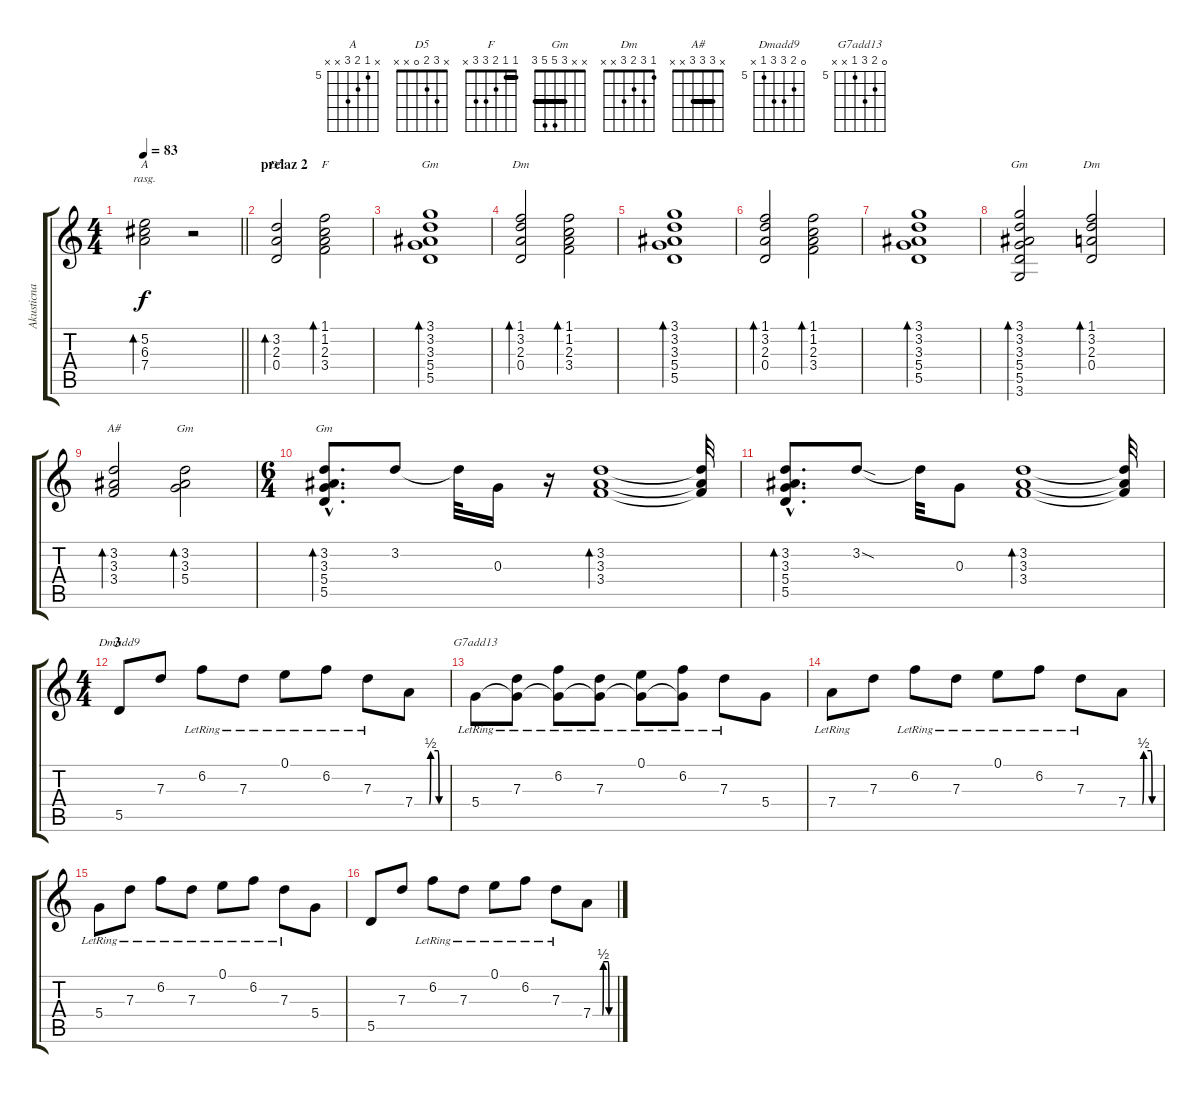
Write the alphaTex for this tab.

\track ("Akusticna gitara" "Akusticna ") {instrument acousticguitarsteel}
\staff {score tabs}
\tuning (E4 B3 G3 D3 A2 E2) {hide}
\chord ("A" x 5 6 7 x x) {firstfret 5}
\chord ("D5" x 3 2 0 x x)
\chord ("F" 1 1 2 3 3 x) {barre 1}
\chord ("Gm" 3 3 3 5 5 x) {barre 3}
\chord ("Dm" 1 3 2 0 x x)
\chord ("Gm" 3 3 3 5 5 3) {firstfret 3 barre 3}
\chord ("Dm" 1 3 2 3 x x)
\chord ("A#" x 3 3 3 x x) {barre 3}
\chord ("Gm" 3 3 3 5 x x) {barre 3}
\chord ("Gm" x x 3 5 5 3) {barre 3}
\chord ("Dmadd9" 0 6 7 7 5 x) {firstfret 5}
\chord ("G7add13" 0 6 7 5 x x) {firstfret 5}
\ts (4 4)
\tempo 83
\clef g2
\barLineRight lightlight
\ks c
(5.2 6.3 7.4).2{bd 240 ch "A" rasg ii dy f} r.2 |
\section ("" "prelaz 2")
(3.2 2.3 0.4).2{bd 240 ch "D5"} (1.1 1.2 2.3 3.4).2{bd 120 ch "F"} |
(3.1 3.2 3.3 5.4 5.5).1{bd 120 ch "Gm"} |
(1.1 3.2 2.3 0.4).2{bd 120 ch "Dm"} (1.1 1.2 2.3 3.4).2{bd 120} |
(3.1 3.2 3.3 5.4 5.5).1{bd 120} |
(1.1 3.2 2.3 0.4).2{bd 120} (1.1 1.2 2.3 3.4).2{bd 120} |
(3.1 3.2 3.3 5.4 5.5).1{bd 120} |
(3.1 3.2 3.3 5.4 5.5 3.6).2{bd 120 ch "Gm"} (1.1 3.2 2.3 0.4).2{bd 120 ch "Dm"} |
(3.2 3.3 3.4).2{bd 120 ch "A#"} (3.2 3.3 5.4).2{bd 120 ch "Gm"} |
\ts (6 4)
(3.2{hac} 3.3{hac} 5.4{hac} 5.5{hac}).8{d bd 240 ch "Gm"} 3.2.8 3.2{t}.32 0.3.16 r.16 (3.2 3.3 3.4).1{bd 240} (3.2{t} 3.3{t} 3.4{t}).32 |
(3.2{hac} 3.3{hac} 5.4{hac} 5.5{hac}).8{d bd 240} 3.2{sod}.8 3.2{t}.32 0.3.8 (3.2 3.3 3.4).1{bd 240} (3.2{t} 3.3{t} 3.4{t}).32 |
\ts (4 4)
\section ("" "3")
5.5.8{ch "Dmadd9" volume 12} 7.3.8 6.2{lr}.8 7.3{lr}.8 0.1{lr}.8 6.2{lr}.8 7.3{lr}.8 7.4{be (custom 0 0 28 0 30 2 44 2 46 0 60 0)}.8 |
5.4{lr}.8{ch "G7add13"} (7.3{lr} 5.4{t}).8 (6.2{lr} 5.4{t}).8 (7.3{lr} 5.4{t}).8 (0.1{lr} 5.4{t}).8 (6.2{lr} 5.4{t}).8 7.3{lr}.8 5.4.8 |
7.4{lr}.8 7.3.8 6.2{lr}.8 7.3{lr}.8 0.1{lr}.8 6.2{lr}.8 7.3{lr}.8 7.4{be (custom 0 0 28 0 30 2 44 2 46 0 60 0)}.8 |
5.4{lr}.8 7.3{lr}.8 6.2{lr}.8 7.3{lr}.8 0.1{lr}.8 6.2{lr}.8 7.3{lr}.8 5.4.8 |
5.5.8 7.3.8 6.2{lr}.8 7.3{lr}.8 0.1{lr}.8 6.2{lr}.8 7.3{lr}.8 7.4{be (custom 0 0 28 0 30 2 44 2 46 0 60 0)}.8
